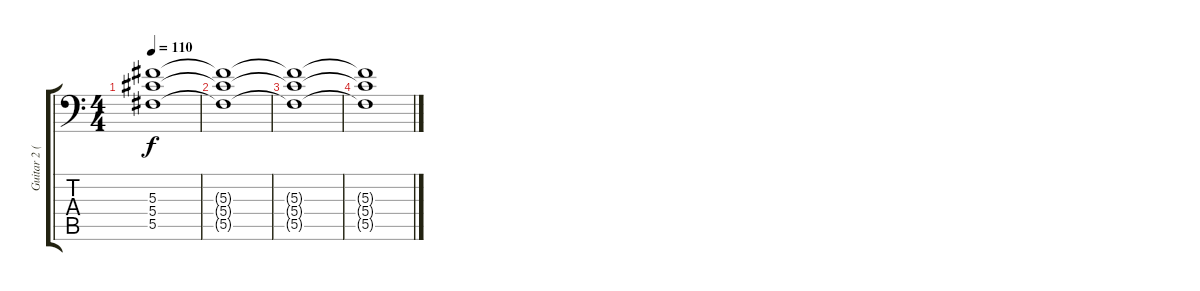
\track ("Guitar 2 (Overdriven)" "Guitar 2 (") {instrument overdrivenguitar}
\staff {score tabs}
\tuning (Bb3 Gb3 Db3 Ab2 Db2 Ab1) {hide}
\ts (4 4)
\tempo 110
\clef f4
\ks c
(5.3{t} 5.4{t} 5.5{t}).1{dy f} |
(5.3{t} 5.4{t} 5.5{t}).1 |
(5.3{t} 5.4{t} 5.5{t}).1 |
(5.3{t} 5.4{t} 5.5{t}).1
